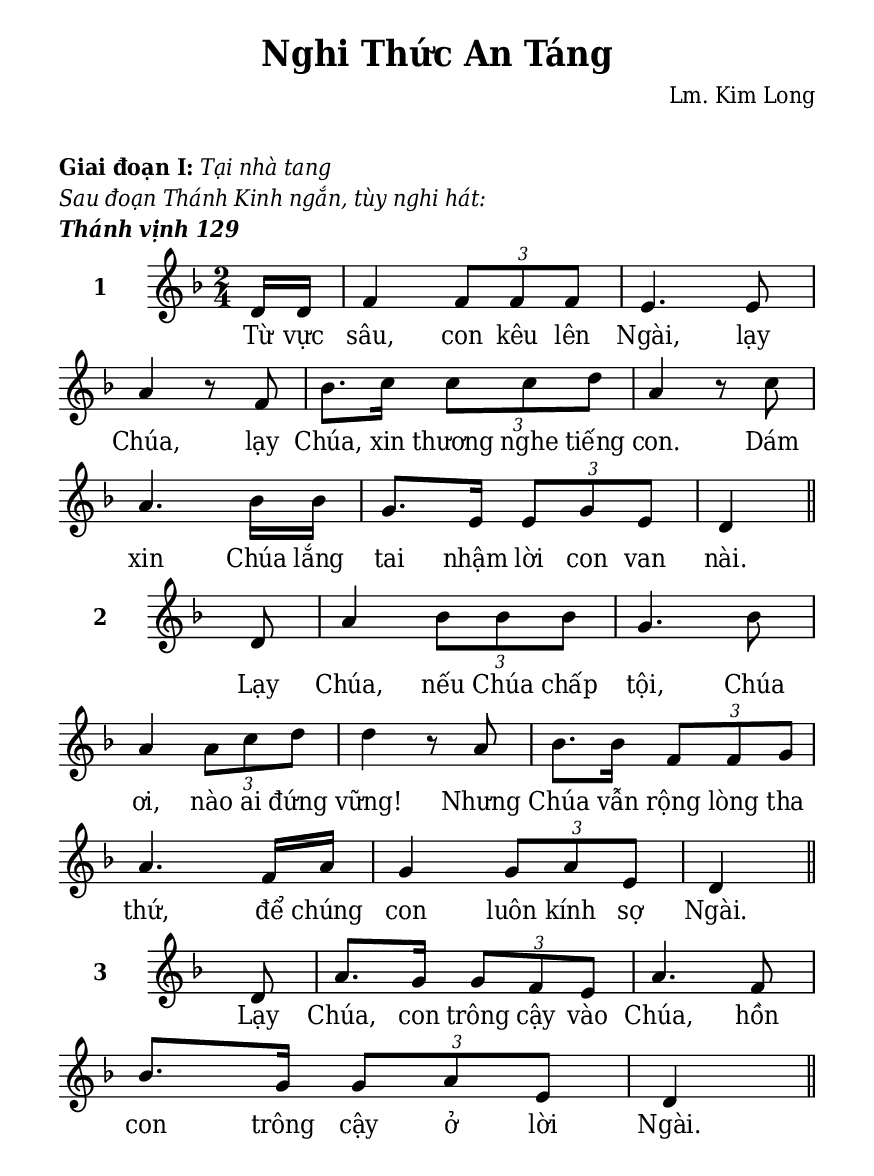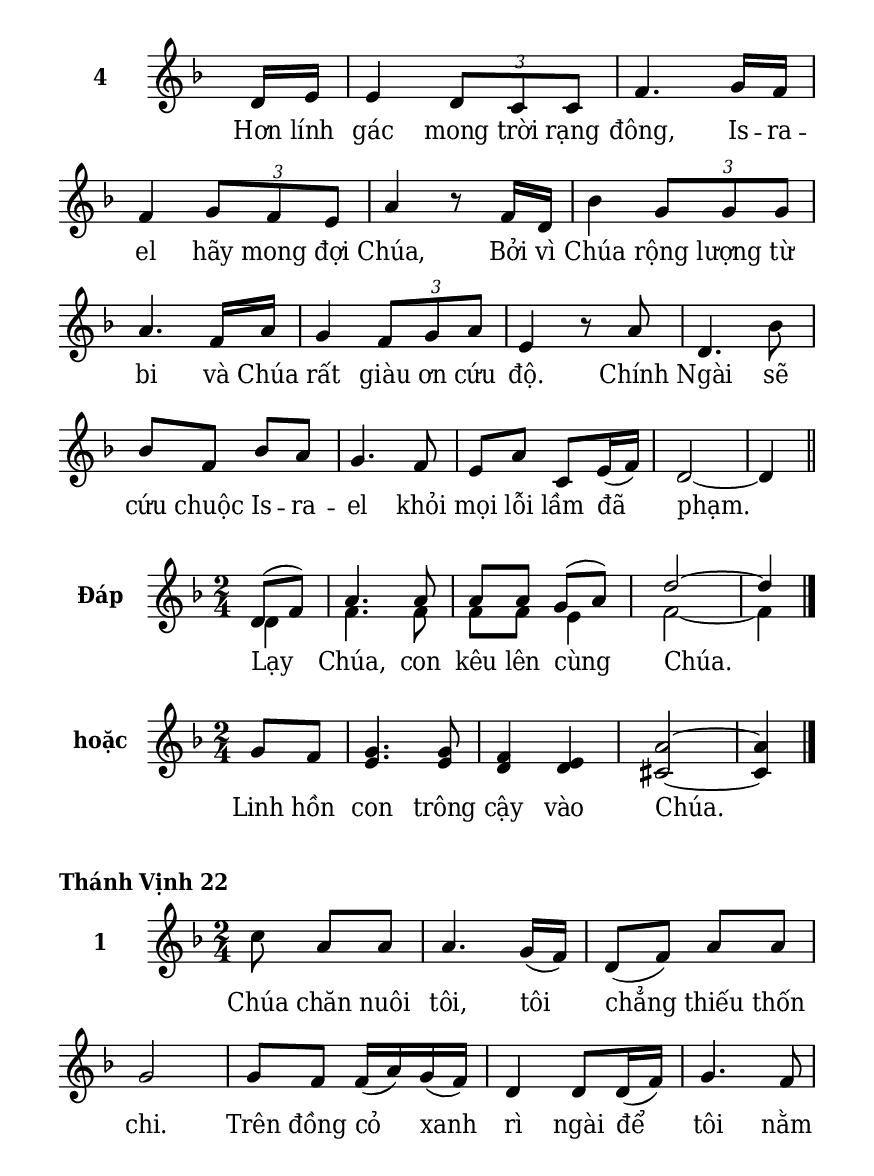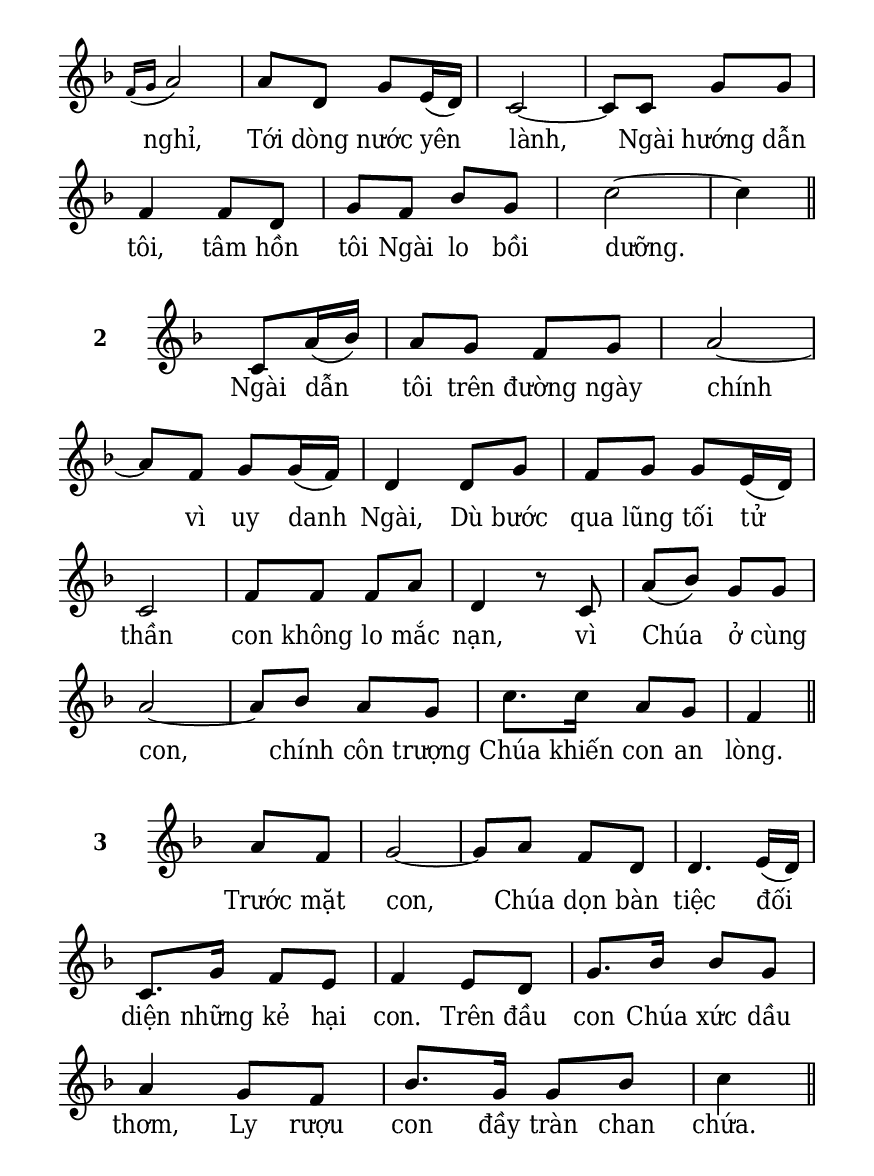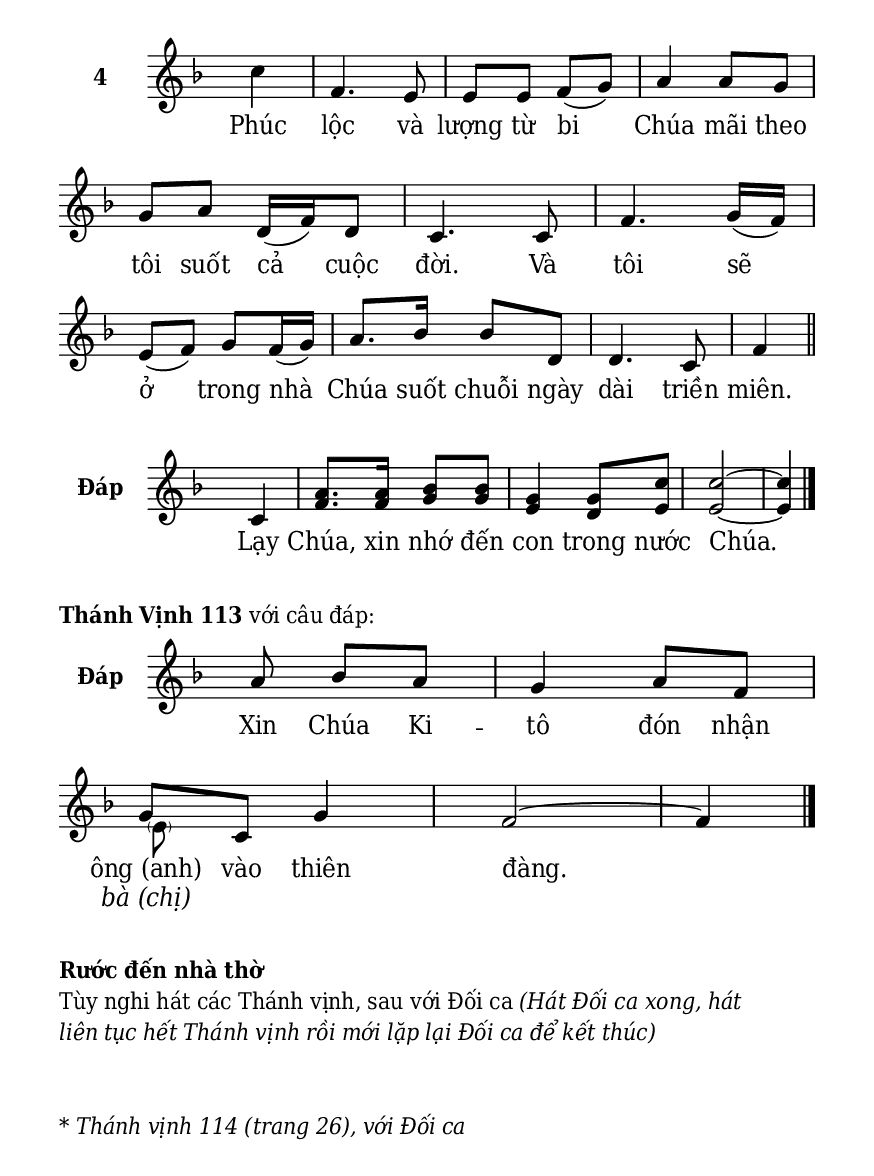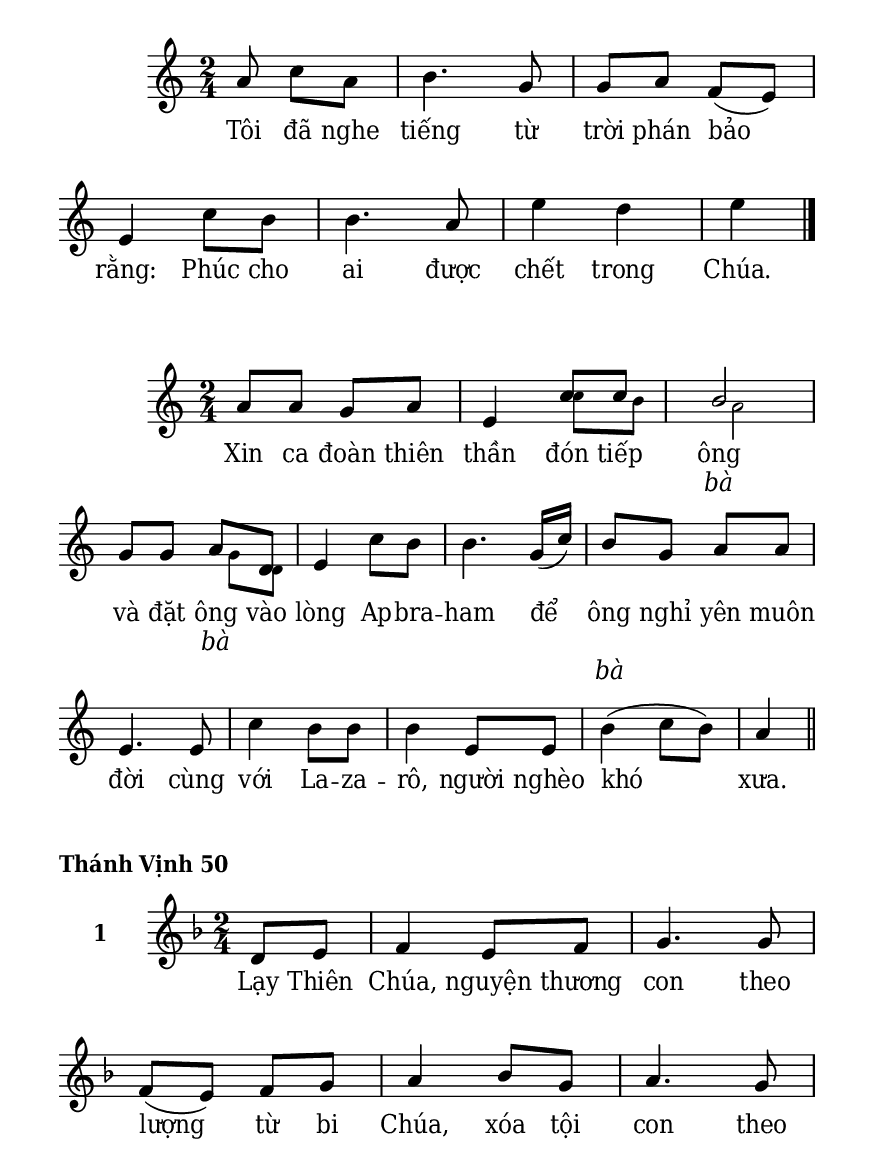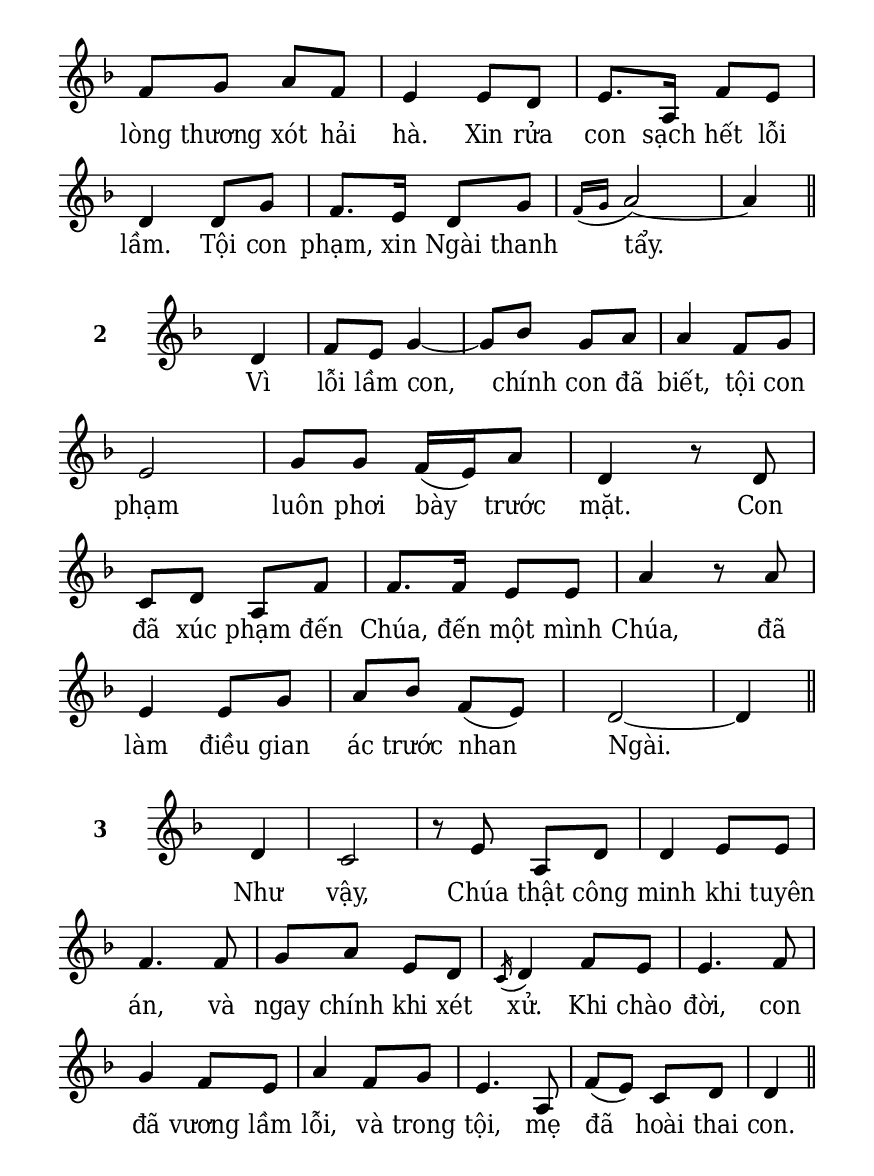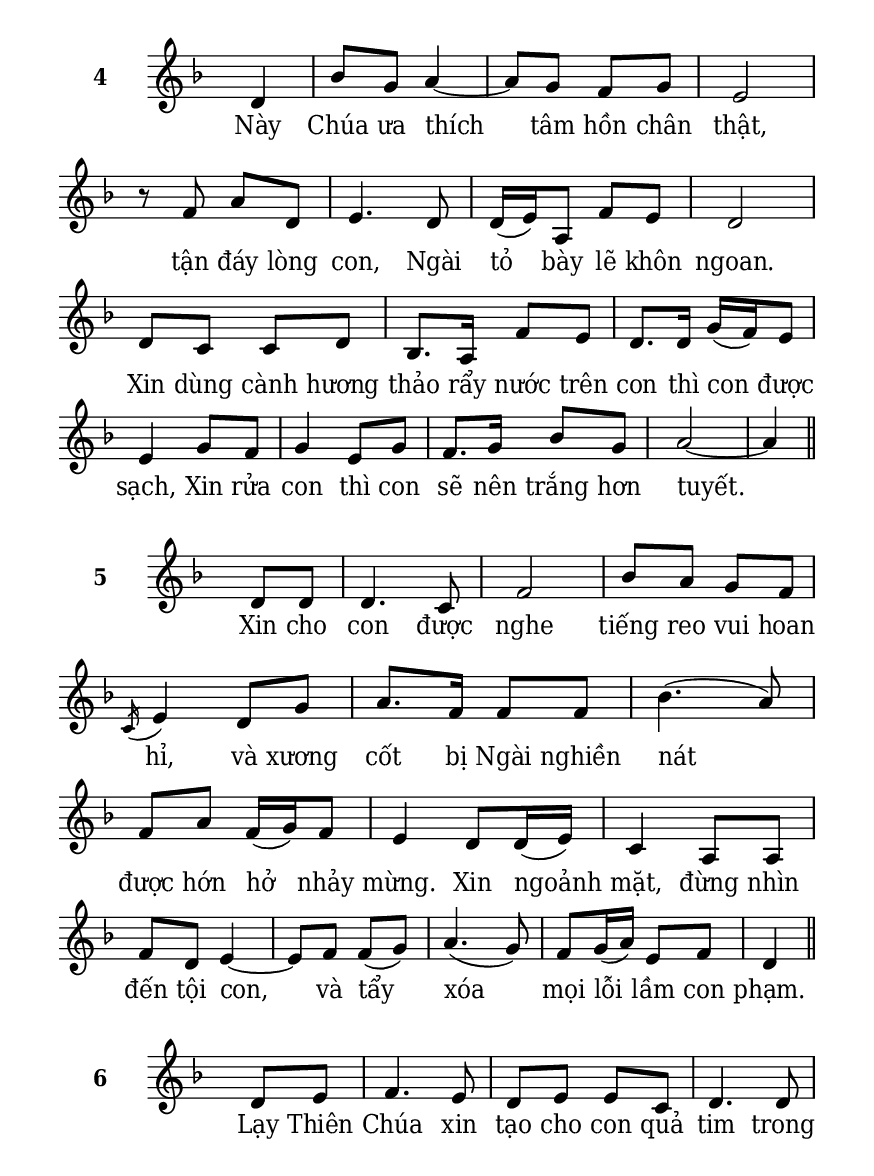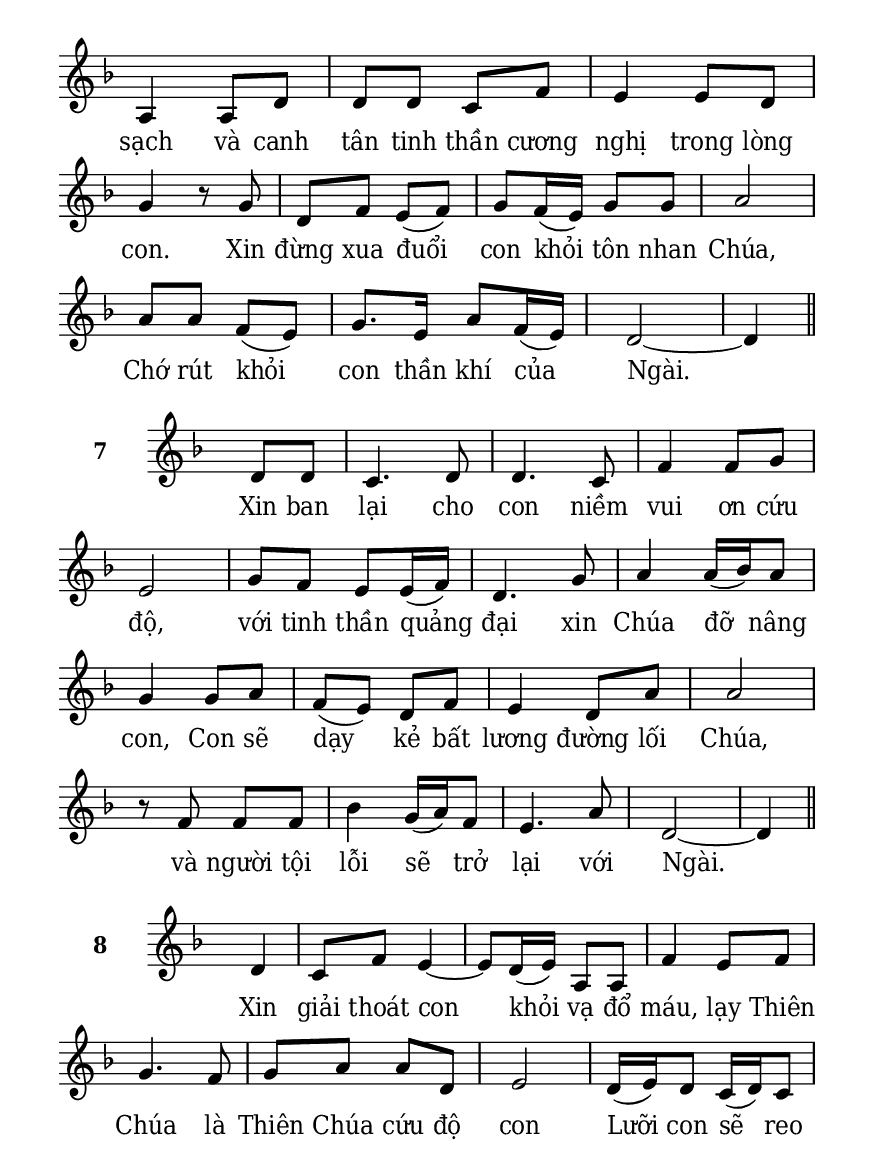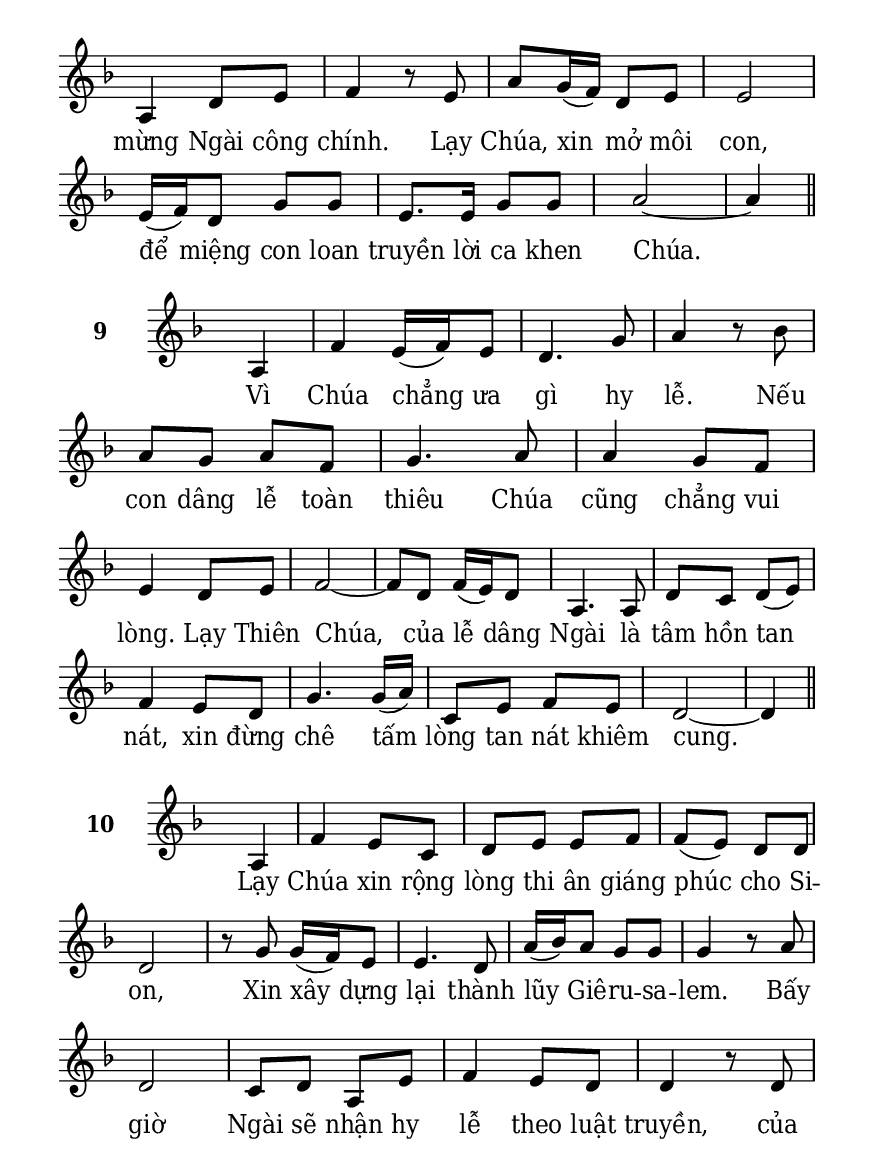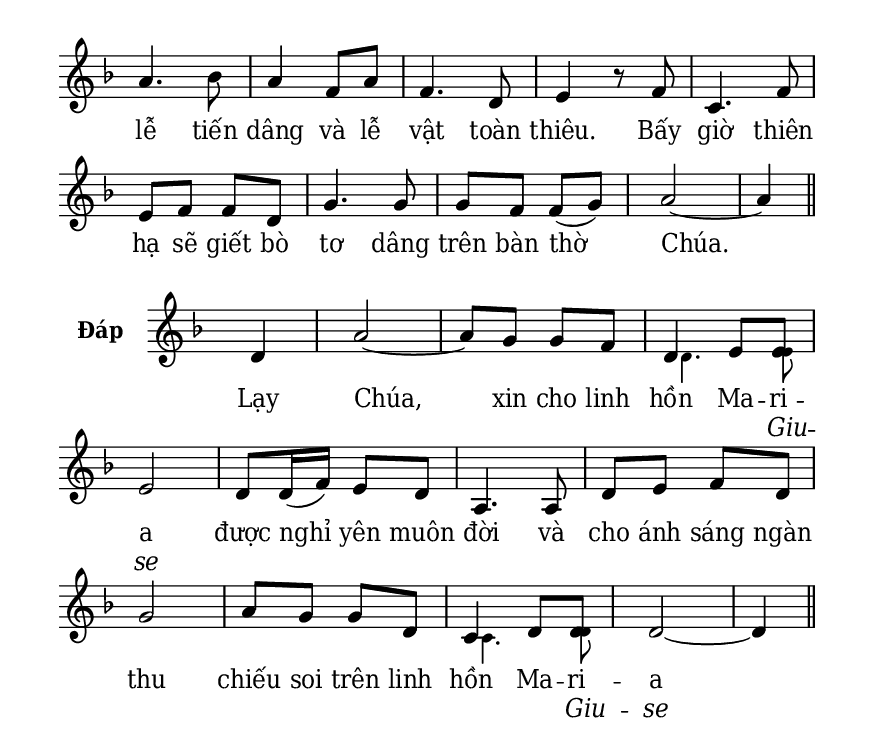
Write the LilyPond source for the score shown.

% Cài đặt chung
\version "2.22.1"
\include "english.ly"

\header {
  title = "Nghi Thức An Táng"
  composer = "Lm. Kim Long"
  %arranger = " "
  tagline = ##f
}

% Nhạc
nhacMauMot = \relative c' {
  \key f \major
  \time 2/4
  \partial 8 d16 d |
  f4 \tuplet 3/2 { f8 f f } |
  e4. e8 |
  a4 r8 f |
  bf8. c16 \tuplet 3/2 { c8 c d } |
  a4 r8 c |
  a4. bf16 bf |
  g8. e16 \tuplet 3/2 { e8 g e } |
  d4 \bar "||"
}

nhacMauHai = \relative c' {
  \key f \major
  \time 2/4
  \partial 8 d8 |
  a'4 \tuplet 3/2 { bf8 bf bf } |
  g4. bf8 |
  a4 \tuplet 3/2 { a8 c d } |
  d4 r8 a |
  bf8. bf16 \tuplet 3/2 { f8 f g } |
  a4. f16 a |
  g4 \tuplet 3/2 { g8 a e } |
  d4 \bar "||"
}

nhacMauBa = \relative c' {
  \key f \major
  \time 2/4
  \partial 8 d8 |
  a'8. g16 \tuplet 3/2 { g8 f e } |
  a4. f8 |
  bf8. g16 \tuplet 3/2 { g8 a e } |
  d4 \bar "||"
}

nhacMauBon = \relative c' {
  \key f \major
  \time 2/4
  \partial 8 d16 e |
  e4 \tuplet 3/2 { d8 c c } |
  f4. g16 f |
  f4 \tuplet 3/2 { g8 f e } |
  a4 r8 f16 d |
  bf'4 \tuplet 3/2 { g8 g g } |
  a4. f16 a |
  g4 \tuplet 3/2 { f8 g a } |
  e4 r8 a |
  d,4. bf'8 |
  bf f bf a |
  g4. f8 |
  e a c, e16 (f) |
  d2 ~ |
  d4 \bar "||"
}

nhacMauNam = \relative c' {
  \key f \major
  \time 2/4
  \partial 4
  <<
    {
      \voiceOne
      d8 (f) |
      a4. a8 |
       a a g (a) |
       d2 ~ |
       d4 \bar "|."
    }
    \new Voice = "splitpart" {
      \voiceTwo
      \once \override NoteColumn.force-hshift = #1 d,4 |
      f4. f8 |
      f f
      \once \override NoteColumn.force-hshift = #1 e4 |
      f2 ~ |
      f4
    }
  >>
}

nhacMauSau = \relative c'' {
  \key f \major
  \time 2/4
  \partial 4 g8 f |
  <<
    {
      g4. g8 |
      f4 e |
      a2 ~ |
      a4 \bar "|."
    }
    {
      e4. e8 |
      d4 d |
      cs2 ~ |
      cs4
    }
  >>
}

nhacMauBay = \relative c'' {
  \key f \major
  \time 2/4
  \partial 4. c8 a a |
  a4. g16 (f) |
  d8 (f) a a |
  g2 |
  g8 f f16 (a) g (f) |
  d4 d8 d16 (f) |
  g4. f8 |
  \slashedGrace { f16 (g } a2) |
  a8 d, g e16 (d) |
  c2 ~ |
  c8 c g' g |
  f4 f8 d |
  g f bf g |
  c2 ~ |
  c4 \bar "||"
}

nhacMauTam = \relative c'' {
  \key f \major
  \time 2/4
  \partial 4 c,8 a'16 (bf) |
  a8 g f g |
  a2 ~ |
  a8 f g g16 (f) |
  d4 d8 g |
  f g g e16 (d) |
  c2 |
  f8 f f a |
  d,4 r8 c |
  a' (bf) g g |
  a2 ~ |
  a8 bf a g |
  c8. c16 a8 g |
  f4 \bar "||"
}

nhacMauChin = \relative c'' {
  \key f \major
  \time 2/4
  \partial 4 a8 f |
  g2 ~ |
  g8 a f d |
  d4. e16 (d) |
  c8. g'16 f8 e |
  f4 e8 d |
  g8. bf16 bf8 g |
  a4 g8 f |
  bf8. g16 g8 bf |
  c4 \bar "||"
}

nhacMauMuoi = \relative c'' {
  \key f \major
  \time 2/4
  \partial 4 c4 |
  f,4. e8 |
  e e f (g) |
  a4 a8 g |
  g a d,16 (f) d8 |
  c4. c8 |
  f4. g16 (f) |
  e8 (f) g f16 (g) |
  a8. bf16 bf8 d, |
  d4. c8 |
  f4 \bar "||"
}

nhacMauMuoiMot = \relative c' {
  \key f \major
  \time 2/4
  \partial 4 c4 |
  <<
    {
      a'8. a16 bf8 bf |
      g4 g8 c |
      c2 ~ |
      c4 \bar "|."
    }
    {
      f,8. f16 g8 g |
      e4 d8 e |
      e2 ~ |
      e4
    }
  >>
}

nhacMauMuoiHai = \relative c'' {
  \key f \major
  \time 2/4
  \partial 4. a8 bf a |
  g4 a8 f |
  <<
    {
      \voiceOne
      g8
    }
    \new Voice = "splitpart" {
      \voiceTwo
      \once \override NoteColumn.force-hshift = #1
      \parenthesize
      e
    }
  >>
  c8 g'4 |
  f2 ~ |
  f4 \bar "|."
}

nhacMauMuoiBa = \relative c'' {
  \key c \major
  \time 2/4
  \partial 4. a8 c a |
  b4. g8 |
  g a f (e) |
  e4 c'8 b |
  b4. a8 |
  e'4 d |
  e \bar "|."
}

nhacMauMuoiBon = \relative c'' {
  \key c \major
  \time 2/4
  a8 a g a |
  e4
  <<
    {
      \voiceOne
      c'8 c
      b2
    }
    \new Voice = "splitpart" {
      \voiceTwo
      \override NoteColumn.force-hshift = #1.2
      \tiny c8 b |
      a2
    }
  >>
  \oneVoice
  g8 g
  <<
    {
      \voiceOne
      a d,
    }
    \new Voice = "splitpart" {
      \voiceTwo
      \override NoteColumn.force-hshift = #1.2
      \tiny g d
    }
  >>
  \oneVoice
  e4 c'8 b |
  b4. g16 (c) |
  b8 g a a |
  e4. e8 |
  c'4 b8 b |
  b4 e,8 e |
  b'4 (c8 b) |
  a4 \bar "||"
}

nhacMauMuoiLam = \relative c' {
  \key f \major
  \time 2/4
  \partial 4 d8 e |
  f4 e8 f |
  g4. g8 |
  f (e) f g |
  a4 bf8 g |
  a4. g8 |
  f g a f |
  e4 e8 d |
  e8. a,16 f'8 e |
  d4 d8 g |
  f8. e16 d8 g |
  \slashedGrace { f16 (g } a2) ~ |
  a4 \bar "||"
}

nhacMauMuoiSau = \relative c' {
  \key f \major
  \time 2/4
  \partial 4 d4 |
  f8 e g4 ~ |
  g8 bf g a |
  a4 f8 g |
  e2 |
  g8 g f16 (e) a8 |
  d,4 r8 d |
  c d a f' |
  f8. f16 e8 e |
  a4 r8 a |
  e4 e8 g |
  a bf f (e) |
  d2 ~ |
  d4 \bar "||"
}

nhacMauMuoiBay = \relative c' {
  \key f \major
  \time 2/4
  \partial 4 d4 |
  c2 |
  r8 e a, d |
  d4 e8 e |
  f4. f8 |
  g a e d |
  \slashedGrace { c16 ( } d4) f8 e |
  e4. f8 |
  g4 f8 e |
  a4 f8 g |
  e4. a,8 |
  f' (e) c d |
  d4 \bar "||"
}

nhacMauMuoiTam = \relative c' {
  \key f \major
  \time 2/4
  \partial 4 d4 |
  bf'8 g a4 ~ |
  a8 g f g |
  e2 |
  r8 f a d, |
  e4. d8 |
  d16 (e) a,8 f' e |
  d2 |
  d8 c c d |
  bf8. a16 f'8 e |
  d8. d16 g (f) e8 |
  e4 g8 f |
  g4 e8 g |
  f8. g16 bf8 g |
  a2 ~ |
  a4 \bar "||"
}

nhacMauMuoiChin = \relative c' {
  \key f \major
  \time 2/4
  \partial 4 d8 d |
  d4. c8 |
  f2 |
  bf8 a g f |
  \slashedGrace { c16 ( } e4) d8 g |
  a8. f16 f8 f |
  bf4. (a8) |
  f a f16 (g) f8 |
  e4 d8 d16 (e) |
  c4 a8 a |
  f' d e4 ~ |
  e8 f f (g) |
  a4. (g8) |
  f g16 (a) e8 f |
  d4 \bar "||"
}

nhacMauHaiMuoi = \relative c' {
  \key f \major
  \time 2/4
  \partial 4 d8 e |
  f4. e8 |
  d e e c |
  d4. d8 |
  a4 a8 d |
  d d c f |
  e4 e8 d |
  g4 r8 g |
  d f e (f) |
  g f16 (e) g8 g |
  a2 |
  a8 a f (e) |
  g8. e16 a8 f16 (e) |
  d2 ~ |
  d4 \bar "||"
}

nhacMauHaiMuoiMot = \relative c' {
  \key f \major
  \time 2/4
  \partial 4 d8 d |
  c4. d8 |
  d4. c8 |
  f4 f8 g |
  e2 |
  g8 f e e16 (f) |
  d4. g8 |
  a4 a16 (bf) a8 |
  g4 g8 a |
  f (e) d f |
  e4 d8 a' |
  a2 |
  r8 f f f |
  bf4 g16 (a) f8 |
  e4. a8 |
  d,2 ~ |
  d4 \bar "||"
}

nhacMauHaiMuoiHai = \relative c' {
  \key f \major
  \time 2/4
  \partial 4 d4 |
  c8 f e4 ~ |
  e8 d16 (e) a,8 a |
  f'4 e8 f |
  g4. f8 |
  g a a d, |
  e2 |
  d16 (e) d8 c16 (d) c8 |
  a4 d8 e |
  f4 r8 e |
  a g16 (f) d8 e |
  e2 |
  e16 (f) d8 g g |
  e8. e16 g8 g |
  a2 ~ |
  a4 \bar "||"
}

nhacMauHaiMuoiBa = \relative c' {
  \key f \major
  \time 2/4
  \partial 4 a4 |
  f'4 e16 (f) e8 |
  d4. g8 |
  a4 r8 bf |
  a g a f |
  g4. a8 |
  a4 g8 f |
  e4 d8 e |
  f2 ~ |
  f8 d f16 (e) d8 |
  a4. a8 |
  d c d (e) |
  f4 e8 d |
  g4. g16 (a) |
  c,8 e f e |
  d2 ~ |
  d4 \bar "||"
}

nhacMauHaiMuoiBon = \relative c' {
  \key f \major
  \time 2/4
  \partial 4 a4 |
  f'4 e8 c |
  d e e f |
  f (e) d d |
  d2 |
  r8 g g16 (f) e8 |
  e4. d8 |
  a'16 (bf) a8 g g |
  g4 r8 a |
  d,2 |
  c8 d a e' |
  f4 e8 d |
  d4 r8 d |
  a'4. bf8 |
  a4 f8 a |
  f4. d8 |
  e4 r8 f |
  c4. f8 |
  e f f d |
  g4. g8 |
  g f f (g) |
  a2 ~ |
  a4 \bar "||"
}

nhacMauHaiMuoiLam = \relative c' {
  \key f \major
  \time 2/4
  \partial 4 d4 |
  a'2 ~ |
  a8 g g f |
  <<
    {
      \voiceOne
      d4 e8 e
    }
    \new Voice = "beBas" {
      \voiceTwo
      \override NoteColumn.force-hshift = #1
      \tiny d4. e8
    }
  >>
  \oneVoice
  e2 |
  d8 d16 (f) e8 d |
  a4. a8 |
  d e f d |
  g2 |
  a8 g g d |
  <<
    {
      \voiceOne
      c4 d8 d
    }
    \new Voice = "beBas" {
      \voiceTwo
      \override NoteColumn.force-hshift = #1
      \tiny c4. d8
    }
  >>
  \oneVoice
  d2 ~ |
  d4 \bar "||"
}

% Lời
loiMauMot = \lyricmode {
  Từ vực sâu, con kêu lên Ngài, lạy Chúa,
  lạy Chúa, xin thương nghe tiếng con.
  Dám xin Chúa lắng tai nhậm lời con van nài.
}

loiMauHai = \lyricmode {
  Lạy Chúa, nếu Chúa chấp tội, Chúa ơi,
  nào ai đứng vững!
  Nhưng Chúa vẫn rộng lòng tha thứ,
  để chúng con luôn kính sợ Ngài.
}

loiMauBa = \lyricmode {
  Lạy Chúa, con trông cậy vào Chúa,
  hồn con trông cậy ở lời Ngài.
  Hồn con mong đợi Chúa hơn lính gác mong trời rạng đông.
}

loiMauBon = \lyricmode {
  Hơn lính gác mong trời rạng đông,
  Is -- ra -- el hãy mong đợi Chúa,
  Bởi vì Chúa rộng lượng từ bi
  và Chúa rất giàu ơn cứu độ.
  Chính Ngài sẽ cứu chuộc Is -- ra -- el
  khỏi mọi lỗi lầm đã phạm.
}

loiMauNam = \lyricmode {
  Lạy Chúa, con kêu lên cùng Chúa.
}

loiMauSau = \lyricmode {
  Linh hồn con trông cậy vào Chúa.
}

loiMauBay = \lyricmode {
  Chúa chăn nuôi tôi, tôi chẳng thiếu thốn chi.
  Trên đồng cỏ xanh rì ngài để tôi nằm nghỉ,
  Tới dòng nước yên lành,
  Ngài hướng dẫn tôi, tâm hồn tôi Ngài lo bồi dưỡng.
}

loiMauTam = \lyricmode {
  Ngài dẫn tôi trên đường ngày chính vì uy danh Ngài,
  Dù bước qua lũng tối tử thần
  con không lo mắc nạn,
  vì Chúa ở cùng con,
  chính côn trượng Chúa khiến con an lòng.
}

loiMauChin = \lyricmode {
  Trước mặt con, Chúa dọn bàn tiệc đối diện những kẻ hại con.
  Trên đầu con Chúa xức dầu thơm,
  Ly rượu con đầy tràn chan chứa.
}

loiMauMuoi = \lyricmode {
  Phúc lộc và lượng từ bi Chúa mãi theo tôi suốt cả cuộc đời.
  Và tôi sẽ ở trong nhà Chúa suốt chuỗi ngày dài triền miên.
}

loiMauMuoiMot = \lyricmode {
  Lạy Chúa, xin nhớ đến con trong nước Chúa.
}

loiMauMuoiHai = \lyricmode {
  Xin Chúa Ki -- tô đón nhận
  <<
  { "ông (anh)" }
  \new Lyrics {
	  \set associatedVoice = "beSop"
	  \override Lyrics.LyricText.font-shape = #'italic
	  "bà (chị)"
	}
  >>
  vào thiên đàng.
}

loiMauMuoiBa = \lyricmode {
  Tôi đã nghe tiếng từ trời phán bảo rằng:
  Phúc cho ai được chết trong Chúa.
}

loiMauMuoiBon = \lyricmode {
  Xin ca đoàn thiên thần đón tiếp
  <<
  { ông }
  \new Lyrics {
	  \set associatedVoice = "beSop"
	  \override Lyrics.LyricText.font-shape = #'italic
	  bà
	}
  >>
  và đặt
  <<
  { ông }
  \new Lyrics {
	  \set associatedVoice = "beSop"
	  \override Lyrics.LyricText.font-shape = #'italic
	  bà
	}
  >>
  vào lòng Ap -- bra -- ham để
  <<
  { ông }
  \new Lyrics {
	  \set associatedVoice = "beSop"
	  \override Lyrics.LyricText.font-shape = #'italic
	  bà
	}
  >>
  nghỉ yên muôn đời cùng với La -- za -- rô,
  người nghèo khó xưa.
}

loiMauMuoiLam = \lyricmode {
  Lạy Thiên Chúa, nguyện thương con theo lượng từ bi Chúa,
  xóa tội con theo lòng thương xót hải hà.
  Xin rửa con sạch hết lỗi lầm.
  Tội con phạm, xin Ngài thanh tẩy.
}

loiMauMuoiSau = \lyricmode {
  Vì lỗi lầm con, chính con đã biết,
  tội con phạm luôn phơi bày trước mặt.
  Con đã xúc phạm đến Chúa, đến một mình Chúa,
  đã làm điều gian ác trước nhan Ngài.
}

loiMauMuoiBay = \lyricmode {
  Như vậy, Chúa thật công minh khi tuyên án,
  và ngay chính khi xét xử.
  Khi chào đời, con đã vương lầm lỗi,
  và trong tội, mẹ đã hoài thai con.
}

loiMauMuoiTam = \lyricmode {
  Này Chúa ưa thích tâm hồn chân thật, tận đáy lòng con,
  Ngài tỏ bày lẽ khôn ngoan.
  Xin dùng cành hương thảo rẩy nước trên con thì con được sạch,
  Xin rửa con thì con sẽ nên trắng hơn tuyết.
}

loiMauMuoiChin = \lyricmode {
  Xin cho con được nghe tiếng reo vui hoan hỉ,
  và xương cốt bị Ngài nghiền nát được hớn hở nhảy mừng.
  Xin ngoảnh mặt, đừng nhìn đến tội con,
  và tẩy xóa mọi lỗi lầm con phạm.
}

loiMauHaiMuoi = \lyricmode {
  Lạy Thiên Chúa xin tạo cho con quả tim trong sạch
  và canh tân tinh thần cương nghị trong lòng con.
  Xin đừng xua đuổi con khỏi tôn nhan Chúa,
  Chớ rút khỏi con thần khí của Ngài.
}

loiMauHaiMuoiMot = \lyricmode {
  Xin ban lại cho con niềm vui ơn cứu độ,
  với tinh thần quảng đại xin Chúa đỡ nâng con,
  Con sẽ dạy kẻ bất lương đường lối Chúa,
  và người tội lỗi sẽ trở lại với Ngài.
}

loiMauHaiMuoiHai = \lyricmode {
  Xin giải thoát con khỏi vạ đổ máu,
  lạy Thiên Chúa là Thiên Chúa cứu độ con
  Lưỡi con sẽ reo mừng Ngài công chính.
  Lạy Chúa, xin mở môi con,
  để miệng con loan truyền lời ca khen Chúa.
}

loiMauHaiMuoiBa = \lyricmode {
  Vì Chúa chẳng ưa gì hy lễ.
  Nếu con dâng lễ toàn thiêu Chúa cũng chẳng vui lòng.
  Lạy Thiên Chúa, của lễ dâng Ngài là tâm hồn tan nát,
  xin đừng chê tấm lòng tan nát khiêm cung.
}

loiMauHaiMuoiBon = \lyricmode {
  Lạy Chúa xin rộng lòng thi ân giáng phúc cho Si -- on,
  Xin xây dựng lại thành lũy Giê -- ru -- sa -- lem.
  Bấy giờ Ngài sẽ nhận hy lễ theo luật truyền,
  của lễ tiến dâng và lễ vật toàn thiêu.
  Bấy giờ thiên hạ sẽ giết bò tơ dâng trên bàn thờ Chúa.
}

loiMauHaiMuoiLam = \lyricmode {
  Lạy Chúa, xin cho linh
  <<
  { hồn Ma -- ri -- a }
  \new Lyrics {
	  \set associatedVoice = "beBas"
	  \override Lyrics.LyricText.font-shape = #'italic
	  _ _ Giu -- se
	}
  >>
  được nghỉ yên muôn đời
  và cho ánh sáng ngàn thu chiếu soi trên linh
  <<
  { hồn Ma -- ri -- a }
  \new Lyrics {
	  \set associatedVoice = "beBas"
	  \override Lyrics.LyricText.font-shape = #'italic
	  _ _ Giu -- se
	}
  >>
}

% Dàn trang
\paper {
  #(set-paper-size "a5")
  top-margin = 10\mm
  bottom-margin = 10\mm
  left-margin = 10\mm
  right-margin = 10\mm
  indent = #0
  #(define fonts
	 (make-pango-font-tree "Deja Vu Serif Condensed"
	 		       "Deja Vu Serif Condensed"
			       "Deja Vu Serif Condensed"
			       (/ 20 20)))
  print-page-number = ##f
}

\markup {
  \vspace #2
  \column {
    \left-align {
      \line {
        \bold "Giai đoạn I:" \normal-text \italic "Tại nhà tang"
      }
      \line {
        \italic "Sau đoạn Thánh Kinh ngắn, tùy nghi hát:"
      }
      \line {
        \bold \italic "Thánh vịnh 129"
      }
    }
  }
}

\score {
  <<
    \new Staff \with {
      instrumentName = \markup { \bold "1" }} <<
        \clef treble
        \new Voice = beSop {
          \nhacMauMot
        }
      \new Lyrics \lyricsto beSop \loiMauMot
    >>
  >>
  \layout {
    indent = 15
    \override Lyrics.LyricSpace.minimum-distance = #0.6
    \override Score.BarNumber.break-visibility = ##(#f #f #f)
    \override Score.SpacingSpanner.uniform-stretching = ##t
    ragged-last = ##f
  }
}

\score {
  <<
    \new Staff \with {
      instrumentName = \markup { \bold "2" }} <<
        \clef treble
        \new Voice = beSop {
          \nhacMauHai
        }
      \new Lyrics \lyricsto beSop \loiMauHai
    >>
  >>
  \layout {
    indent = 15
    \override Staff.TimeSignature.transparent = ##t
    \override Lyrics.LyricSpace.minimum-distance = #0.7
    \override Score.BarNumber.break-visibility = ##(#f #f #f)
    \override Score.SpacingSpanner.uniform-stretching = ##t
    \override LyricHyphen.minimum-distance = #1.5
    ragged-last = ##f
  }
}

\score {
  <<
    \new Staff \with {
      instrumentName = \markup { \bold "3" }} <<
        \clef treble
        \new Voice = beSop {
          \nhacMauBa
        }
      \new Lyrics \lyricsto beSop \loiMauBa
    >>
  >>
  \layout {
    indent = 15
    \override Staff.TimeSignature.transparent = ##t
    \override Lyrics.LyricSpace.minimum-distance = #0.6
    \override Score.BarNumber.break-visibility = ##(#f #f #f)
    \override Score.SpacingSpanner.uniform-stretching = ##t
    ragged-last = ##f
  }
}

\score {
  <<
    \new Staff \with {
      instrumentName = \markup { \bold "4" }} <<
        \clef treble
        \new Voice = beSop {
          \nhacMauBon
        }
      \new Lyrics \lyricsto beSop \loiMauBon
    >>
  >>
  \layout {
    indent = 15
    \override Staff.TimeSignature.transparent = ##t
    \override Lyrics.LyricSpace.minimum-distance = #0.7
    \override LyricHyphen.minimum-distance = #1
    \override Score.BarNumber.break-visibility = ##(#f #f #f)
    \override Score.SpacingSpanner.uniform-stretching = ##t
    ragged-last = ##f
  }
}

\score {
  <<
    \new Staff \with {
      instrumentName = \markup { \bold "Đáp" }} <<
        \clef treble
        \new Voice = beSop {
          \nhacMauNam
        }
      \new Lyrics \lyricsto beSop \loiMauNam
    >>
  >>
  \layout {
    indent = 15
    \override Lyrics.LyricSpace.minimum-distance = #0.7
    \override Score.BarNumber.break-visibility = ##(#f #f #f)
    \override Score.SpacingSpanner.uniform-stretching = ##t
    ragged-last = ##f
  }
}

\score {
  <<
    \new Staff \with {
      instrumentName = \markup { \bold "hoặc" }} <<
        \clef treble
        \new Voice = beSop {
          \nhacMauSau
        }
      \new Lyrics \lyricsto beSop \loiMauSau
    >>
  >>
  \layout {
    indent = 15
    \override Lyrics.LyricSpace.minimum-distance = #0.7
    \override Score.BarNumber.break-visibility = ##(#f #f #f)
    \override Score.SpacingSpanner.uniform-stretching = ##t
    ragged-last = ##f
  }
}

\markup {
  \vspace #2
  \bold "Thánh Vịnh 22"
}

\score {
  <<
    \new Staff \with {
      instrumentName = \markup { \bold "1" }} <<
        \clef treble
        \new Voice = beSop {
          \nhacMauBay
        }
      \new Lyrics \lyricsto beSop \loiMauBay
    >>
  >>
  \layout {
    indent = 15
    \override Lyrics.LyricSpace.minimum-distance = #0.7
    \override Score.BarNumber.break-visibility = ##(#f #f #f)
    \override Score.SpacingSpanner.uniform-stretching = ##t
    ragged-last = ##f
  }
}

\score {
  <<
    \new Staff \with {
      instrumentName = \markup { \bold "2" }} <<
        \clef treble
        \new Voice = beSop {
          \nhacMauTam
        }
      \new Lyrics \lyricsto beSop \loiMauTam
    >>
  >>
  \layout {
    indent = 15
    \override Staff.TimeSignature.transparent = ##t
    \override Lyrics.LyricSpace.minimum-distance = #0.8
    \override Score.BarNumber.break-visibility = ##(#f #f #f)
    \override Score.SpacingSpanner.uniform-stretching = ##t
    ragged-last = ##f
  }
}

\score {
  <<
    \new Staff \with {
      instrumentName = \markup { \bold "3" }} <<
        \clef treble
        \new Voice = beSop {
          \nhacMauChin
        }
      \new Lyrics \lyricsto beSop \loiMauChin
    >>
  >>
  \layout {
    indent = 15
    \override Staff.TimeSignature.transparent = ##t
    \override Lyrics.LyricSpace.minimum-distance = #0.8
    \override Score.BarNumber.break-visibility = ##(#f #f #f)
    \override Score.SpacingSpanner.uniform-stretching = ##t
    ragged-last = ##f
  }
}

\score {
  <<
    \new Staff \with {
      instrumentName = \markup { \bold "4" }} <<
        \clef treble
        \new Voice = beSop {
          \nhacMauMuoi
        }
      \new Lyrics \lyricsto beSop \loiMauMuoi
    >>
  >>
  \layout {
    indent = 15
    \override Staff.TimeSignature.transparent = ##t
    \override Lyrics.LyricSpace.minimum-distance = #0.8
    \override Score.BarNumber.break-visibility = ##(#f #f #f)
    \override Score.SpacingSpanner.uniform-stretching = ##t
    ragged-last = ##f
  }
}

\score {
  <<
    \new Staff \with {
      instrumentName = \markup { \bold "Đáp" }} <<
        \clef treble
        \new Voice = beSop {
          \nhacMauMuoiMot
        }
      \new Lyrics \lyricsto beSop \loiMauMuoiMot
    >>
  >>
  \layout {
    indent = 15
    \override Staff.TimeSignature.transparent = ##t
    \override Lyrics.LyricSpace.minimum-distance = #0.8
    \override Score.BarNumber.break-visibility = ##(#f #f #f)
    \override Score.SpacingSpanner.uniform-stretching = ##t
    ragged-last = ##f
  }
}

\markup {
  \vspace #2
  \bold "Thánh Vịnh 113" \normal-text "với câu đáp:"
}

\score {
  <<
    \new Staff \with {
      instrumentName = \markup { \bold "Đáp" }} <<
        \clef treble
        \new Voice = beSop {
          \nhacMauMuoiHai
        }
      \new Lyrics \lyricsto beSop \loiMauMuoiHai
    >>
  >>
  \layout {
    indent = 15
    \override Staff.TimeSignature.transparent = ##t
    \override Lyrics.LyricSpace.minimum-distance = #0.8
    \override Score.BarNumber.break-visibility = ##(#f #f #f)
    \override Score.SpacingSpanner.uniform-stretching = ##t
    ragged-last = ##f
  }
}

\markup {
  \vspace #2
  \column {
    \left-align {
      \line {
        \bold "Rước đến nhà thờ"
      }
      \line {
        "Tùy nghi hát các Thánh vịnh, sau với Đối ca"
        \italic "(Hát Đối ca xong, hát"
      }
      \line {
        \italic "liên tục hết Thánh vịnh rồi mới lặp lại Đối ca để kết thúc)"
      }
      \vspace #2
      \line {
        \italic "* Thánh vịnh 114 (trang 26), với Đối ca"
      }
    }
  }
}

\score {
  <<
    \new Staff <<
        \clef treble
        \new Voice = beSop {
          \nhacMauMuoiBa
        }
      \new Lyrics \lyricsto beSop \loiMauMuoiBa
    >>
  >>
  \layout {
    indent = 15
    \override Lyrics.LyricSpace.minimum-distance = #0.8
    \override Score.BarNumber.break-visibility = ##(#f #f #f)
    \override Score.SpacingSpanner.uniform-stretching = ##t
    ragged-last = ##f
  }
}

\score {
  <<
    \new Staff <<
        \clef treble
        \new Voice = beSop {
          \nhacMauMuoiBon
        }
      \new Lyrics \lyricsto beSop \loiMauMuoiBon
    >>
  >>
  \layout {
    indent = 15
    \override Lyrics.LyricSpace.minimum-distance = #0.8
    \override Score.BarNumber.break-visibility = ##(#f #f #f)
    \override Score.SpacingSpanner.uniform-stretching = ##t
    ragged-last = ##f
  }
}

\markup {
  \vspace #2
  \bold "Thánh Vịnh 50"
}

\score {
  <<
    \new Staff \with {
      instrumentName = \markup { \bold "1" }} <<
        \clef treble
        \new Voice = beSop {
          \nhacMauMuoiLam
        }
      \new Lyrics \lyricsto beSop \loiMauMuoiLam
    >>
  >>
  \layout {
    indent = 15
    \override Lyrics.LyricSpace.minimum-distance = #0.8
    \override Score.BarNumber.break-visibility = ##(#f #f #f)
    \override Score.SpacingSpanner.uniform-stretching = ##t
    ragged-last = ##f
  }
}

\score {
  <<
    \new Staff \with {
      instrumentName = \markup { \bold "2" }} <<
        \clef treble
        \new Voice = beSop {
          \nhacMauMuoiSau
        }
      \new Lyrics \lyricsto beSop \loiMauMuoiSau
    >>
  >>
  \layout {
    indent = 15
    \override Staff.TimeSignature.transparent = ##t
    \override Lyrics.LyricSpace.minimum-distance = #0.8
    \override Score.BarNumber.break-visibility = ##(#f #f #f)
    \override Score.SpacingSpanner.uniform-stretching = ##t
    ragged-last = ##f
  }
}

\score {
  <<
    \new Staff \with {
      instrumentName = \markup { \bold "3" }} <<
        \clef treble
        \new Voice = beSop {
          \nhacMauMuoiBay
        }
      \new Lyrics \lyricsto beSop \loiMauMuoiBay
    >>
  >>
  \layout {
    indent = 15
    \override Staff.TimeSignature.transparent = ##t
    \override Lyrics.LyricSpace.minimum-distance = #0.8
    \override Score.BarNumber.break-visibility = ##(#f #f #f)
    \override Score.SpacingSpanner.uniform-stretching = ##t
    ragged-last = ##f
  }
}

\score {
  <<
    \new Staff \with {
      instrumentName = \markup { \bold "4" }} <<
        \clef treble
        \new Voice = beSop {
          \nhacMauMuoiTam
        }
      \new Lyrics \lyricsto beSop \loiMauMuoiTam
    >>
  >>
  \layout {
    indent = 15
    \override Staff.TimeSignature.transparent = ##t
    \override Lyrics.LyricSpace.minimum-distance = #0.8
    \override Score.BarNumber.break-visibility = ##(#f #f #f)
    \override Score.SpacingSpanner.uniform-stretching = ##t
    ragged-last = ##f
  }
}

\score {
  <<
    \new Staff \with {
      instrumentName = \markup { \bold "5" }} <<
        \clef treble
        \new Voice = beSop {
          \nhacMauMuoiChin
        }
      \new Lyrics \lyricsto beSop \loiMauMuoiChin
    >>
  >>
  \layout {
    indent = 15
    \override Staff.TimeSignature.transparent = ##t
    \override Lyrics.LyricSpace.minimum-distance = #0.8
    \override Score.BarNumber.break-visibility = ##(#f #f #f)
    \override Score.SpacingSpanner.uniform-stretching = ##t
    ragged-last = ##f
  }
}

\score {
  <<
    \new Staff \with {
      instrumentName = \markup { \bold "6" }} <<
        \clef treble
        \new Voice = beSop {
          \nhacMauHaiMuoi
        }
      \new Lyrics \lyricsto beSop \loiMauHaiMuoi
    >>
  >>
  \layout {
    indent = 15
    \override Staff.TimeSignature.transparent = ##t
    \override Lyrics.LyricSpace.minimum-distance = #0.8
    \override Score.BarNumber.break-visibility = ##(#f #f #f)
    \override Score.SpacingSpanner.uniform-stretching = ##t
    ragged-last = ##f
  }
}

\score {
  <<
    \new Staff \with {
      instrumentName = \markup { \bold "7" }} <<
        \clef treble
        \new Voice = beSop {
          \nhacMauHaiMuoiMot
        }
      \new Lyrics \lyricsto beSop \loiMauHaiMuoiMot
    >>
  >>
  \layout {
    indent = 15
    \override Staff.TimeSignature.transparent = ##t
    \override Lyrics.LyricSpace.minimum-distance = #0.8
    \override Score.BarNumber.break-visibility = ##(#f #f #f)
    \override Score.SpacingSpanner.uniform-stretching = ##t
    ragged-last = ##f
  }
}

\score {
  <<
    \new Staff \with {
      instrumentName = \markup { \bold "8" }} <<
        \clef treble
        \new Voice = beSop {
          \nhacMauHaiMuoiHai
        }
      \new Lyrics \lyricsto beSop \loiMauHaiMuoiHai
    >>
  >>
  \layout {
    indent = 15
    \override Staff.TimeSignature.transparent = ##t
    \override Lyrics.LyricSpace.minimum-distance = #0.8
    \override Score.BarNumber.break-visibility = ##(#f #f #f)
    \override Score.SpacingSpanner.uniform-stretching = ##t
    ragged-last = ##f
  }
}

\score {
  <<
    \new Staff \with {
      instrumentName = \markup { \bold "9" }} <<
        \clef treble
        \new Voice = beSop {
          \nhacMauHaiMuoiBa
        }
      \new Lyrics \lyricsto beSop \loiMauHaiMuoiBa
    >>
  >>
  \layout {
    indent = 15
    \override Staff.TimeSignature.transparent = ##t
    \override Lyrics.LyricSpace.minimum-distance = #0.8
    \override Score.BarNumber.break-visibility = ##(#f #f #f)
    \override Score.SpacingSpanner.uniform-stretching = ##t
    ragged-last = ##f
  }
}

\score {
  <<
    \new Staff \with {
      instrumentName = \markup { \bold "10" }} <<
        \clef treble
        \new Voice = beSop {
          \nhacMauHaiMuoiBon
        }
      \new Lyrics \lyricsto beSop \loiMauHaiMuoiBon
    >>
  >>
  \layout {
    indent = 15
    \override Staff.TimeSignature.transparent = ##t
    \override Lyrics.LyricSpace.minimum-distance = #0.8
    \override Score.BarNumber.break-visibility = ##(#f #f #f)
    \override Score.SpacingSpanner.uniform-stretching = ##t
    ragged-last = ##f
  }
}

\score {
  <<
    \new Staff \with {
      instrumentName = \markup { \bold "Đáp" }} <<
        \clef treble
        \new Voice = beSop {
          \nhacMauHaiMuoiLam
        }
      \new Lyrics \lyricsto beSop \loiMauHaiMuoiLam
    >>
  >>
  \layout {
    indent = 15
    \override Staff.TimeSignature.transparent = ##t
    \override Lyrics.LyricSpace.minimum-distance = #0.8
    \override Score.BarNumber.break-visibility = ##(#f #f #f)
    \override Score.SpacingSpanner.uniform-stretching = ##t
    ragged-last = ##f
  }
}
